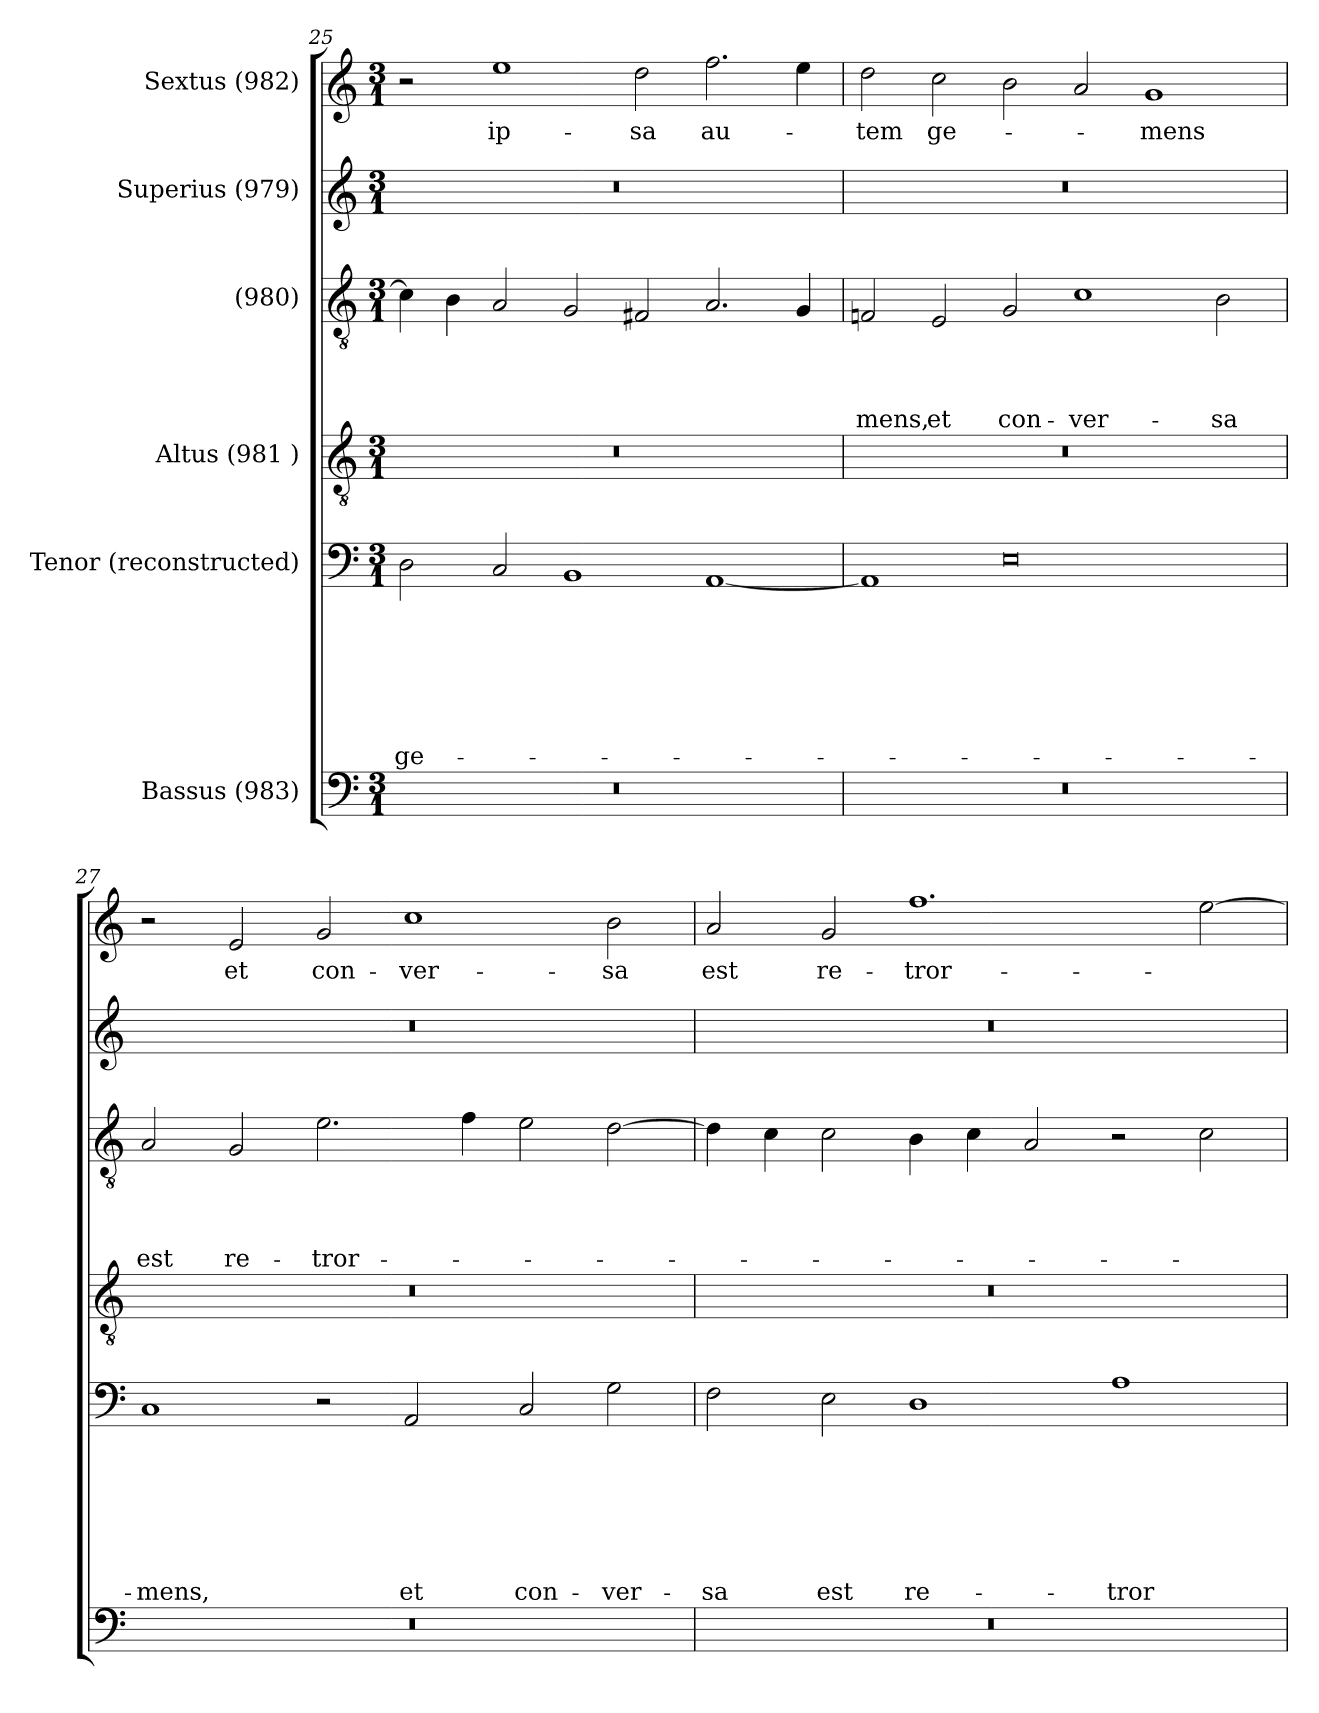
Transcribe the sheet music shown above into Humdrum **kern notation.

**kern	**kern	**text	**text	**text	**text	**text	**text	**text	**kern	**kern	**text	**text	**text	**text	**kern	**kern	**text
*part6	*part5	*part5	*part5	*part5	*part5	*part5	*part5	*part5	*part4	*part3	*part3	*part3	*part3	*part3	*part2	*part1	*part1
*staff6	*staff5	*staff5	*staff5	*staff5	*staff5	*staff5	*staff5	*staff5	*staff4	*staff3	*staff3	*staff3	*staff3	*staff3	*staff2	*staff1	*staff1
*I"Bassus (983)	*I"Tenor (reconstructed)	*	*	*	*	*	*	*	*I"Altus (981 )	*I"(980)	*	*	*	*	*I"Superius (979)	*I"Sextus (982)	*
!!LO:LB:g=z
*clefF4	*clefF4	*	*	*	*	*	*	*	*clefGv2	*clefGv2	*	*	*	*	*clefG2	*clefG2	*
*k[]	*k[]	*	*	*	*	*	*	*	*k[]	*k[]	*	*	*	*	*k[]	*k[]	*
*C:	*C:	*	*	*	*	*	*	*	*C:	*C:	*	*	*	*	*C:	*C:	*
*M3/1	*M3/1	*	*	*	*	*	*	*	*M3/1	*M3/1	*	*	*	*	*M3/1	*M3/1	*
=25	=25	=25	=25	=25	=25	=25	=25	=25	=25	=25	=25	=25	=25	=25	=25	=25	=25
!	!	!	!	!	!	!	!	!LO:LY:b	!	!	!	!	!	!	!	!	!
0.r	2D\	.	.	.	.	.	.	ge-	0.r	4c\]	.	.	.	.	0.r	2r	.
.	.	.	.	.	.	.	.	.	.	4B\	.	.	.	.	.	.	.
!	!	!	!	!	!	!	!	!	!	!	!	!	!	!	!	!	!LO:LY:b
.	2C/	.	.	.	.	.	.	.	.	2A/	.	.	.	.	.	1ee	ip-
.	1BB	.	.	.	.	.	.	.	.	2G/	.	.	.	.	.	.	.
!	!	!	!	!	!	!	!	!	!	!	!	!	!	!	!	!	!LO:LY:b
.	.	.	.	.	.	.	.	.	.	2F#X/	.	.	.	.	.	2dd\	-sa
!	!	!	!	!	!	!	!	!	!	!	!	!	!	!	!	!	!LO:LY:b
.	[<1AA	.	.	.	.	.	.	.	.	2.A/	.	.	.	.	.	2.ff\	au-
.	.	.	.	.	.	.	.	.	.	4G/	.	.	.	.	.	4ee\	.
=26	=26	=26	=26	=26	=26	=26	=26	=26	=26	=26	=26	=26	=26	=26	=26	=26	=26
!	!	!	!	!	!	!	!	!	!	!	!	!	!	!LO:LY:b	!	!	!LO:LY:b
0.r	1AA]	.	.	.	.	.	.	.	0.r	2Fn/	.	.	.	-mens,	0.r	2dd\	-tem
!	!	!	!	!	!	!	!	!	!	!	!	!	!	!LO:LY:b	!	!	!LO:LY:b
.	.	.	.	.	.	.	.	.	.	2E/	.	.	.	et	.	2cc\	ge-
!	!	!	!	!	!	!	!	!	!	!	!	!	!	!LO:LY:b	!	!	!
.	0E	.	.	.	.	.	.	.	.	2G/	.	.	.	con-	.	2b\	.
!	!	!	!	!	!	!	!	!	!	!	!	!	!	!LO:LY:b	!	!	!
.	.	.	.	.	.	.	.	.	.	1c	.	.	.	-ver-	.	2a/	.
!	!	!	!	!	!	!	!	!	!	!	!	!	!	!	!	!	!LO:LY:b
.	.	.	.	.	.	.	.	.	.	.	.	.	.	.	.	1g	-mens
!	!	!	!	!	!	!	!	!	!	!	!	!	!	!LO:LY:b	!	!	!
.	.	.	.	.	.	.	.	.	.	2B\	.	.	.	-sa	.	.	.
=27	=27	=27	=27	=27	=27	=27	=27	=27	=27	=27	=27	=27	=27	=27	=27	=27	=27
!	!	!	!	!	!	!	!	!LO:LY:b	!	!	!	!	!	!LO:LY:b	!	!	!
0.r	1C	.	.	.	.	.	.	-mens,	0.r	2A/	.	.	.	est	0.r	2r	.
!	!	!	!	!	!	!	!	!	!	!	!	!	!	!LO:LY:b	!	!	!LO:LY:b
.	.	.	.	.	.	.	.	.	.	2G/	.	.	.	re-	.	2e/	et
!	!	!	!	!	!	!	!	!	!	!	!	!	!	!LO:LY:b	!	!	!LO:LY:b
.	2r	.	.	.	.	.	.	.	.	2.e\	.	.	.	-tror-	.	2g/	con-
!	!	!	!	!	!	!	!	!LO:LY:b	!	!	!	!	!	!	!	!	!LO:LY:b
.	2AA/	.	.	.	.	.	.	et	.	.	.	.	.	.	.	1cc	-ver-
.	.	.	.	.	.	.	.	.	.	4f\	.	.	.	.	.	.	.
!	!	!	!	!	!	!	!	!LO:LY:b	!	!	!	!	!	!	!	!	!
.	2C/	.	.	.	.	.	.	con-	.	2e\	.	.	.	.	.	.	.
!	!	!	!	!	!	!	!	!LO:LY:b	!	!	!	!	!	!	!	!	!LO:LY:b
.	2G\	.	.	.	.	.	.	-ver-	.	[>2d\	.	.	.	.	.	2b\	-sa
=28	=28	=28	=28	=28	=28	=28	=28	=28	=28	=28	=28	=28	=28	=28	=28	=28	=28
!	!	!	!	!	!	!	!	!LO:LY:b	!	!	!	!	!	!	!	!	!LO:LY:b
0.r	2F\	.	.	.	.	.	.	-sa	0.r	4d\]	.	.	.	.	0.r	2a/	est
.	.	.	.	.	.	.	.	.	.	4c\	.	.	.	.	.	.	.
!	!	!	!	!	!	!	!	!LO:LY:b	!	!	!	!	!	!	!	!	!LO:LY:b
.	2E\	.	.	.	.	.	.	est	.	2c\	.	.	.	.	.	2g/	re-
!	!	!	!	!	!	!	!	!LO:LY:b	!	!	!	!	!	!	!	!	!LO:LY:b
.	1D	.	.	.	.	.	.	re-	.	4B\	.	.	.	.	.	1.ff	-tror-
.	.	.	.	.	.	.	.	.	.	4c\	.	.	.	.	.	.	.
.	.	.	.	.	.	.	.	.	.	2A/	.	.	.	.	.	.	.
!	!	!	!	!	!	!	!	!LO:LY:b	!	!	!	!	!	!	!	!	!
.	1A	.	.	.	.	.	.	-tror-	.	2r	.	.	.	.	.	.	.
.	.	.	.	.	.	.	.	.	.	2c\	.	.	.	.	.	[<2ee\	.
=	=	=	=	=	=	=	=	=	=	=	=	=	=	=	=	=	=
*-	*-	*-	*-	*-	*-	*-	*-	*-	*-	*-	*-	*-	*-	*-	*-	*-	*-
